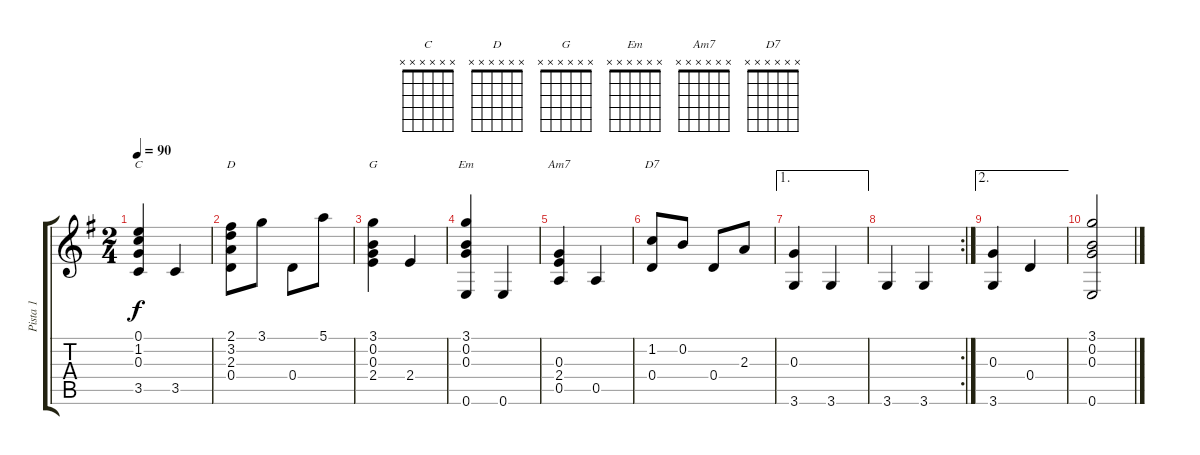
\track ("Pista 1" "Pista 1") {instrument acousticguitarnylon}
\staff {score tabs}
\tuning (E4 B3 G3 D3 A2 E2) {hide}
\chord ("C" x x x x x x)
\chord ("D" x x x x x x)
\chord ("G" x x x x x x)
\chord ("Em" x x x x x x)
\chord ("Am7" x x x x x x)
\chord ("D7" x x x x x x)
\ts (2 4)
\tempo 90
\clef g2
\ks g
(0.1 1.2 0.3 3.5).4{ch "C" dy f} 3.5.4 |
(2.1 3.2 2.3 0.4).8{ch "D"} 3.1.8 0.4.8 5.1.8 |
(3.1 0.2 0.3 2.4).4{ch "G"} 2.4.4 |
(3.1 0.2 0.3 0.6).4{ch "Em"} 0.6.4 |
(0.3 2.4 0.5).4{ch "Am7"} 0.5.4 |
(1.2 0.4).8{ch "D7"} 0.2.8 0.4.8 2.3.8 |
\ae 1
(0.3 3.6).4 3.6.4 |
\rc 2
3.6.4 3.6.4 |
\ae 2
(0.3 3.6).4 0.4.4 |
(3.1 0.2 0.3 0.6).2
